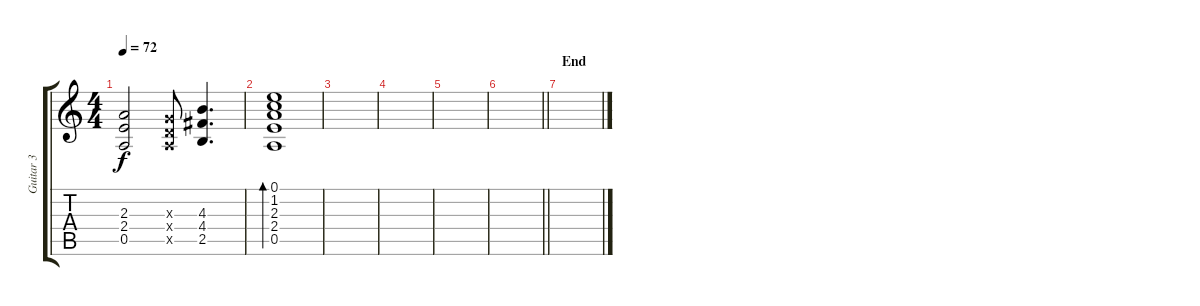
\track ("Guitar 3" "Guitar 3") {instrument distortionguitar}
\staff {score tabs}
\tuning (E4 B3 G3 D3 A2 E2) {hide}
\ts (4 4)
\tempo 72
\clef g2
\ks c
(2.3 2.4 0.5).2{dy f} (0.3{x} 0.4{x} 0.5{x}).8 (4.3 4.4 2.5).4{d} |
(0.1 1.2 2.3 2.4 0.5).1{bd 60 volume 4} |
|
|
|
\barLineRight lightlight
|
\section ("" "End")
